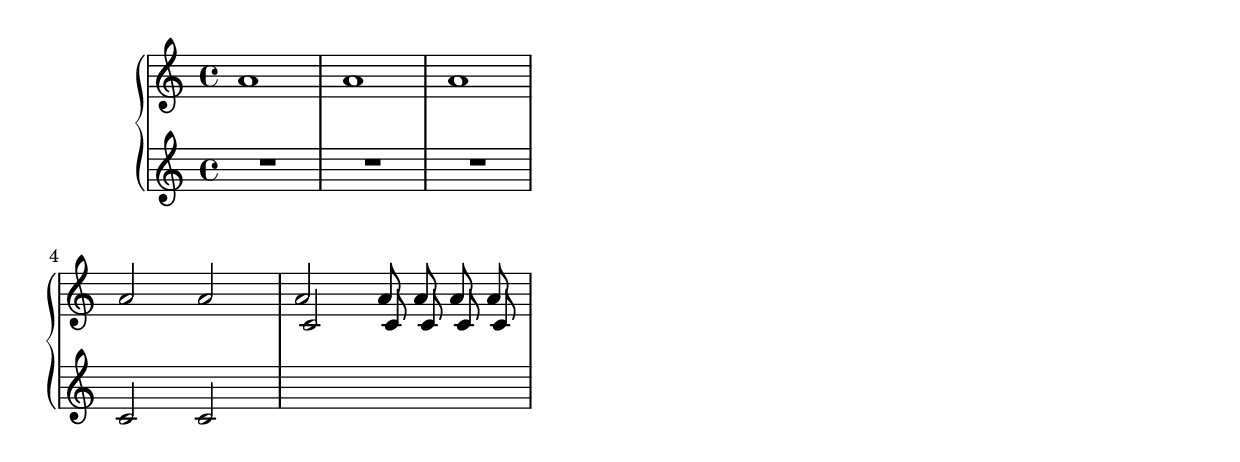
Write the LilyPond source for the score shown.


\header {
texidoc = "some instruments (notably: cello and double bass) are alternatively written on one and two staves. This is the way to do it:"
}
\version "1.7.19"


voiceOne =  \notes \relative c'' {
	a1 a a
	a2 a2
	a2 a8 a a a
}

staffOne =  \context Staff = one <
	\notes \context Voice=one < 
		\voiceOne
	>
>

voiceTwo =  \notes \relative c' {
	% we must have a Thread context before we can switch staves
	% in this case, the notes before the switching  will do that 
	% implicitely
	\context Thread

	R1*3
	c2 c2
	\translator Staff=one
	\translator Voice=one
	c2
	c8 c c c
}

staffTwo =  \context Staff = two <
	% notes must go to Staff context: we want to switch Staff translators
	%\notes \context Voice=one < 
		\voiceTwo
	%>
>

grandstaff =  \context GrandStaff = one <
	\staffOne
	\staffTwo
>

\score{
	\grandstaff
	\paper{
		linewidth=80.0\mm

		\translator { \VoiceContext autoBeaming = ##f }
		\translator { \RemoveEmptyStaffContext }
		\translator { \OrchestralScoreContext skipBars = ##t }
	}
}


%% new-chords-done %%
